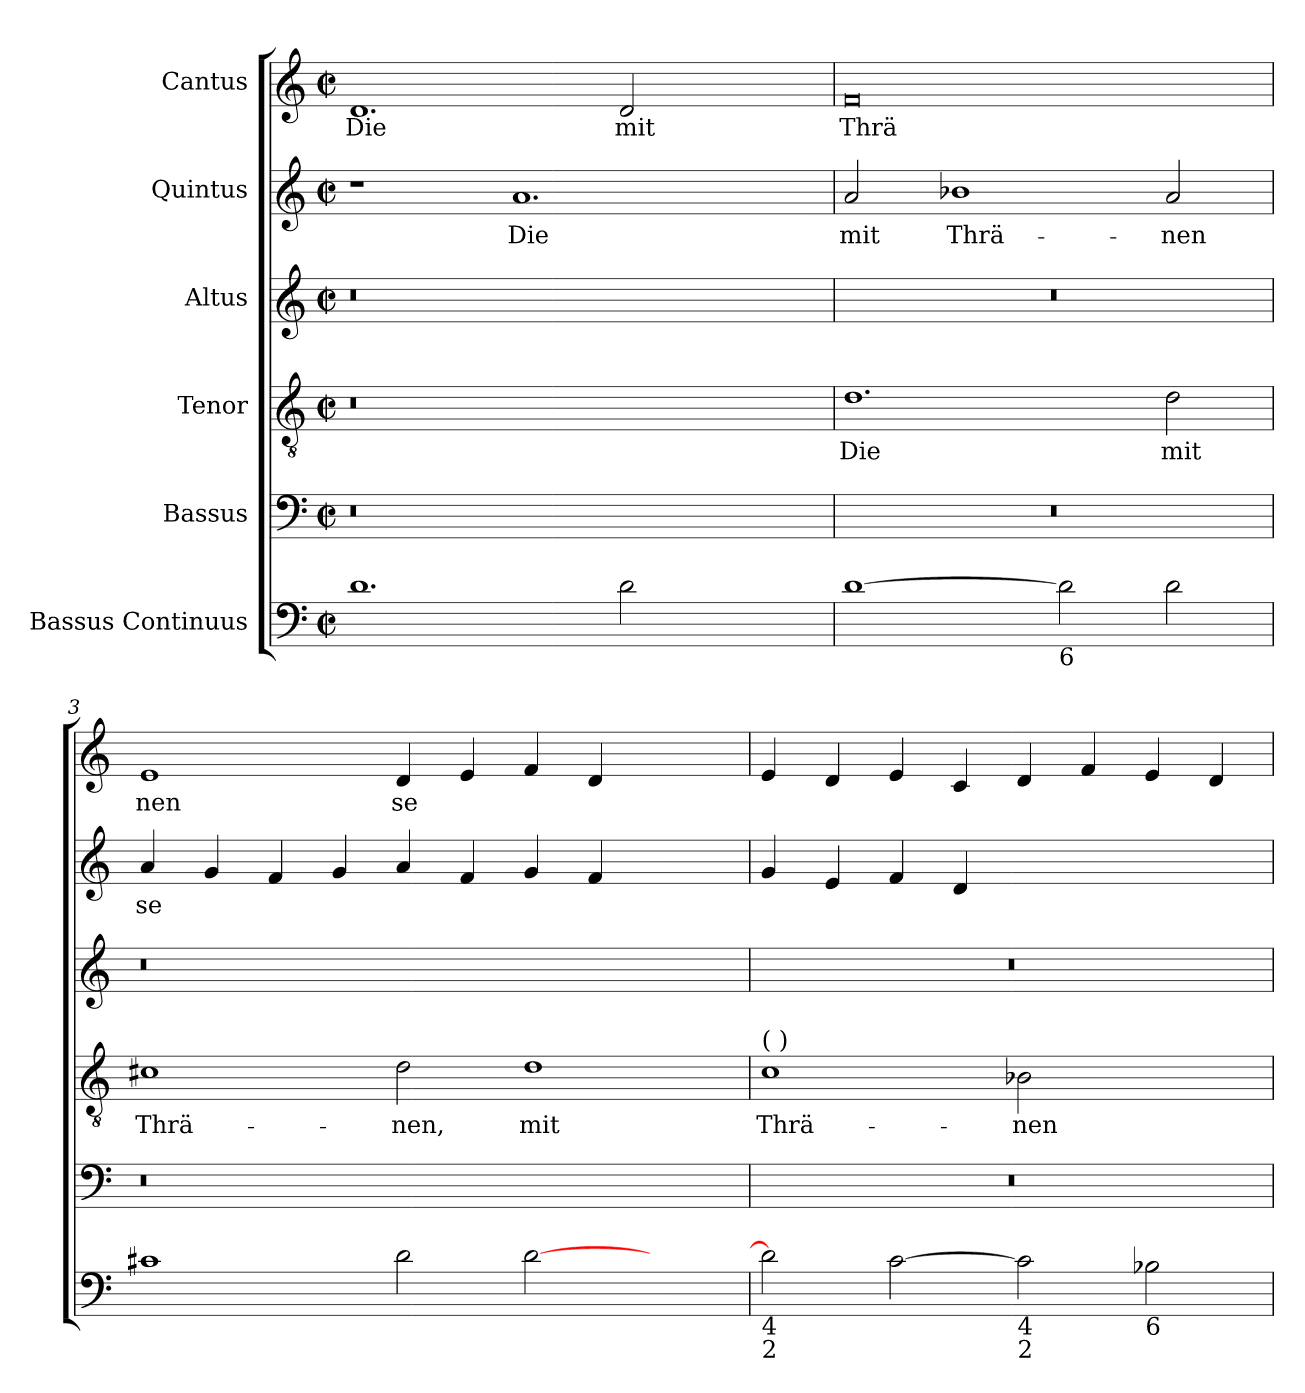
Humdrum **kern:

**kern	**kern	**kern	**text	**kern	**kern	**text	**kern	**text
*part6	*part5	*part4	*part4	*part3	*part2	*part2	*part1	*part1
*staff6	*staff5	*staff4	*staff4	*staff3	*staff2	*staff2	*staff1	*staff1
*I"Bassus Continuus	*I"Bassus	*I"Tenor	*	*I"Altus	*I"Quintus	*	*I"Cantus	*
*clefF4	*clefF4	*clefGv2	*	*clefG2	*clefG2	*	*clefG2	*
*k[]	*k[]	*k[]	*	*k[]	*k[]	*	*k[]	*
*C:	*C:	*C:	*	*C:	*C:	*	*C:	*
*M4/2	*M4/2	*M4/2	*	*M4/2	*M4/2	*	*M4/2	*
*met(c|)	*met(c|)	*met(c|)	*	*met(c|)	*met(c|)	*	*met(c|)	*
=1	=1	=1	=1	=1	=1	=1	=1	=1
!	!	!	!	!	!	!	!	!LO:LY:b
1.d	0r	0r	.	0r	1r	.	1.d	Die
!	!	!	!	!	!	!LO:LY:b	!	!
.	.	.	.	.	1.a	Die	.	.
!	!	!	!	!	!	!	!	!LO:LY:b
2d	.	.	.	.	.	.	2d	mit
2ryy	2ryy	2ryy	.	2ryy	.	.	2ryy	.
=2	=2	=2	=2	=2	=2	=2	=2	=2
!	!	!	!LO:LY:b	!	!	!LO:LY:b	!	!LO:LY:b
[1d	0r	1.d	Die	0r	2a	mit	0f	Thrä
!	!	!	!	!	!	!LO:LY:b	!	!
.	.	.	.	.	1b-X	Thrä-	.	.
!LO:TX:b:t=6	!	!	!	!	!	!	!	!
2d]	.	.	.	.	.	.	.	.
!	!	!	!LO:LY:b	!	!	!LO:LY:b	!	!
2d	.	2d	mit	.	2a	-nen	.	.
=3	=3	=3	=3	=3	=3	=3	=3	=3
!	!	!	!LO:LY:b	!	!	!LO:LY:b	!	!LO:LY:b
1c#X	0r	1c#X	Thrä-	0r	4a	se	1e	nen
.	.	.	.	.	4g	.	.	.
.	.	.	.	.	4f	.	.	.
.	.	.	.	.	4g	.	.	.
!	!	!	!LO:LY:b	!	!	!	!	!LO:LY:b
2d	.	2d	-nen,	.	4a	.	4d	se
.	.	.	.	.	4f	.	4e	.
!	!	!	!LO:LY:b	!	!	!	!	!
[2d	.	1d	mit	.	4g	.	4f	.
.	.	.	.	.	4f	.	4d	.
2ryy	2ryy	.	.	2ryy	2ryy	.	2ryy	.
=4	=4	=4	=4	=4	=4	=4	=4	=4
!	!	!LO:TX:a:t=(  )	!	!	!	!	!	!
!LO:TX:b:t=4\n2	!	!	!	!	!	!	!	!
!	!	!	!LO:LY:b	!	!	!	!	!
2d]	0r	1c	Thrä-	0r	4g	.	4e	.
.	.	.	.	.	4e	.	4d	.
[2c	.	.	.	.	4f	.	4e	.
.	.	.	.	.	4d	.	4c	.
!LO:TX:b:t=4\n2	!	!	!	!	!	!	!	!
!	!	!	!LO:LY:b	!	!	!	!	!
2c]	.	2B-X	-nen	.	[2gyy	.	4d	.
.	.	.	.	.	.	.	4f	.
!LO:TX:b:t=6	!	!	!	!	!	!	!	!
2B-X	.	2ryy	.	.	2ryy	.	4e	.
.	.	.	.	.	.	.	4d	.
=	=	=	=	=	=	=	=	=
*-	*-	*-	*-	*-	*-	*-	*-	*-
